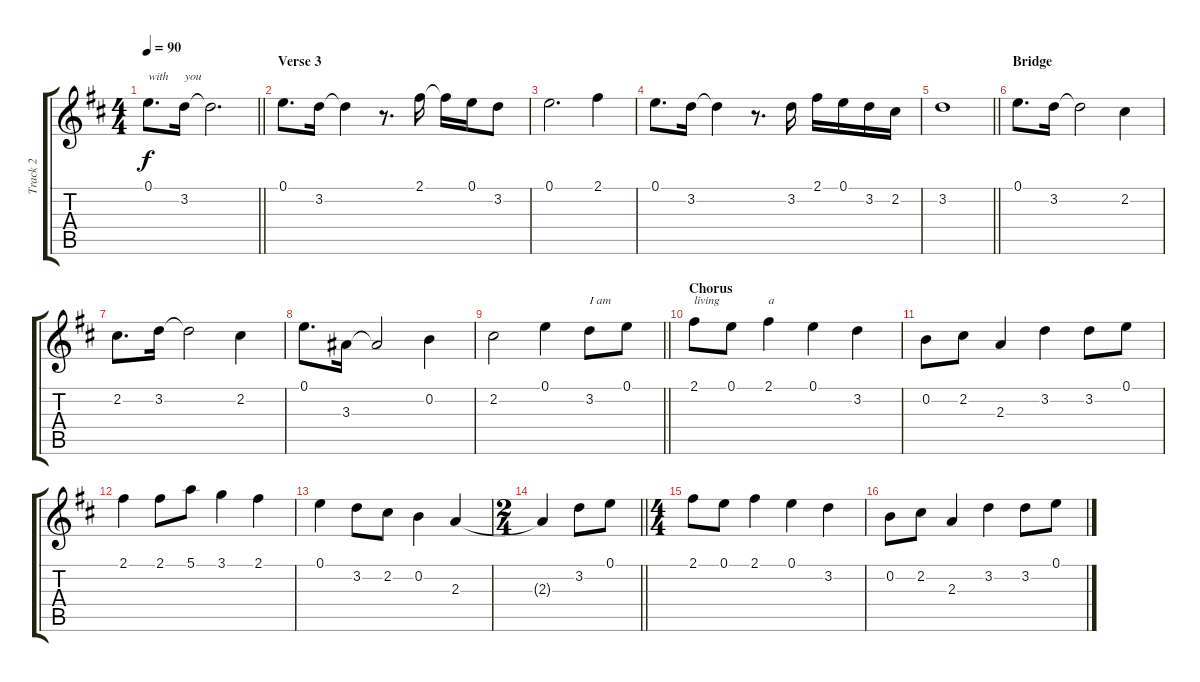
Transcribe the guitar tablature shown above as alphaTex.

\track ("Track 2" "Track 2") {instrument acousticguitarsteel}
\staff {score tabs}
\tuning (E4 B3 G3 D3 A2 E2) {hide}
\ts (4 4)
\tempo 90
\clef g2
\barLineRight lightlight
\ks d
0.1.8{d txt "with" dy f} 3.2.16{txt "you"} 3.2{t}.2{d} |
\section ("" "Verse 3")
0.1.8{d} 3.2.16 3.2{t}.4 r.8{d} 2.1.16 2.1{t}.16 0.1.16 3.2.8 |
0.1.2{d} 2.1.4 |
0.1.8{d} 3.2.16 3.2{t}.4 r.8{d} 3.2.16 2.1.16 0.1.16 3.2.16 2.2.16 |
\barLineRight lightlight
3.2.1 |
\section ("" "Bridge")
0.1.8{d} 3.2.16 3.2{t}.2 2.2.4 |
2.2.8{d} 3.2.16 3.2{t}.2 2.2.4 |
0.1.8{d} 3.3.16 3.3{t}.2 0.2.4 |
\barLineRight lightlight
2.2.2 0.1.4 3.2.8{txt "I am"} 0.1.8 |
\section ("" "Chorus")
2.1.8{txt "living"} 0.1.8 2.1.4{txt "a"} 0.1.4 3.2.4 |
0.2.8 2.2.8 2.3.4 3.2.4 3.2.8 0.1.8 |
2.1.4 2.1.8 5.1.8 3.1.4 2.1.4 |
0.1.4 3.2.8 2.2.8 0.2.4 2.3.4 |
\ts (2 4)
\barLineRight lightlight
2.3{t}.4 3.2.8 0.1.8 |
\ts (4 4)
2.1.8 0.1.8 2.1.4 0.1.4 3.2.4 |
0.2.8 2.2.8 2.3.4 3.2.4 3.2.8 0.1.8
